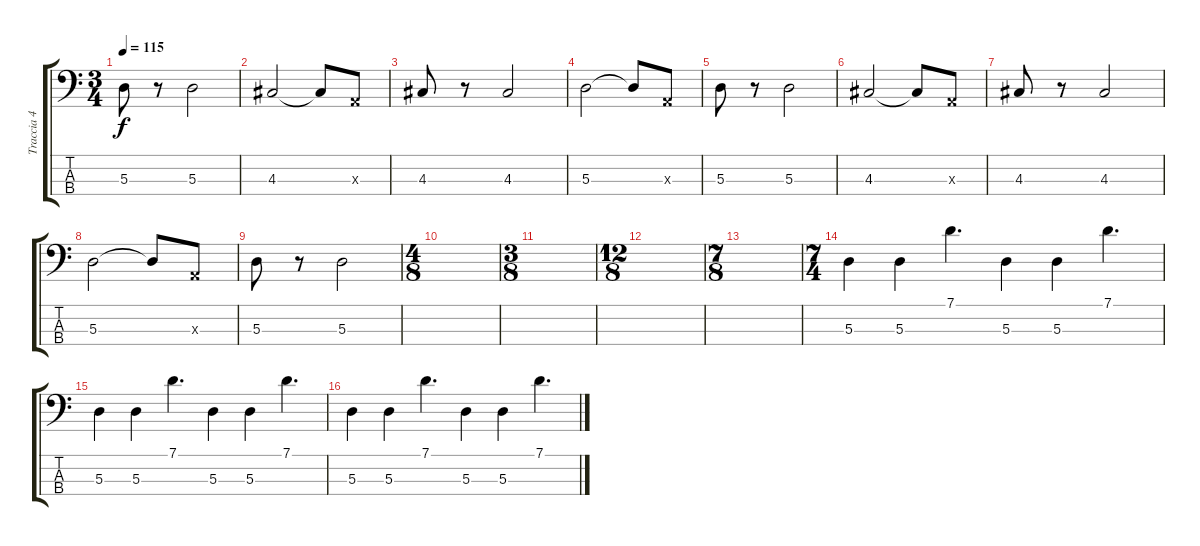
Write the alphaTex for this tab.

\track ("Traccia 4" "Traccia 4") {instrument electricbassfinger}
\staff {score tabs}
\tuning (G2 D2 A1 E1) {hide}
\ts (3 4)
\tempo 115
\clef f4
\ks c
5.3.8{dy f} r.8 5.3.2 |
4.3.2 4.3{t}.8 0.3{x}.8 |
4.3.8 r.8 4.3.2 |
5.3.2 5.3{t}.8 0.3{x}.8 |
5.3.8 r.8 5.3.2 |
4.3.2 4.3{t}.8 0.3{x}.8 |
4.3.8 r.8 4.3.2 |
5.3.2 5.3{t}.8 0.3{x}.8 |
5.3.8 r.8 5.3.2 |
\ts (4 8)
|
\ts (3 8)
|
\ts (12 8)
|
\ts (7 8)
|
\ts (7 4)
5.3.4 5.3.4 7.1.4{d} 5.3.4 5.3.4 7.1.4{d} |
5.3.4 5.3.4 7.1.4{d} 5.3.4 5.3.4 7.1.4{d} |
5.3.4 5.3.4 7.1.4{d} 5.3.4 5.3.4 7.1.4{d}
